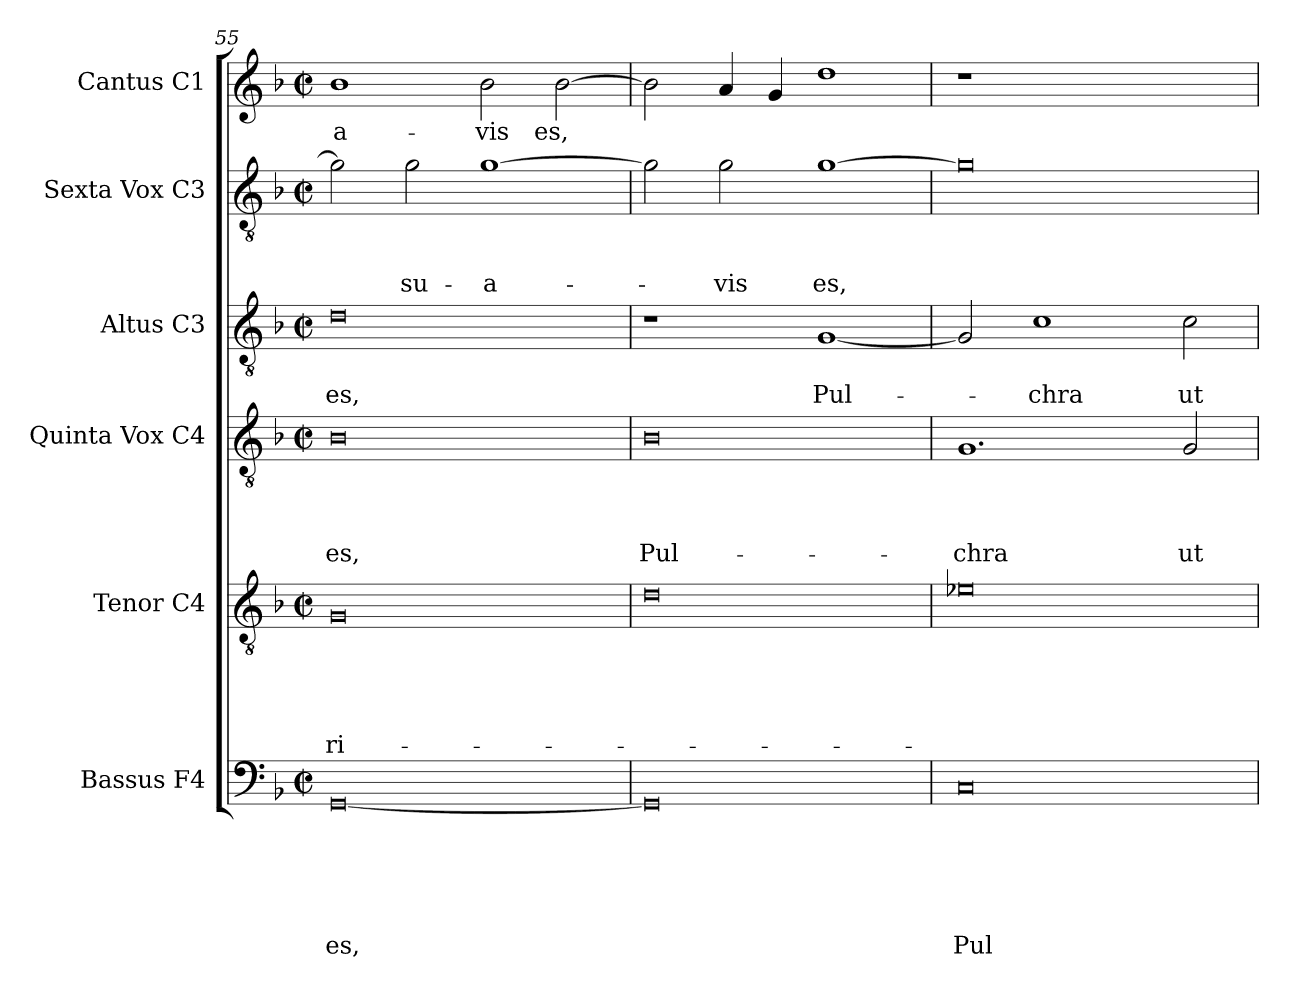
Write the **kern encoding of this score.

**kern	**text	**text	**text	**text	**text	**text	**kern	**text	**text	**text	**text	**text	**kern	**text	**text	**text	**text	**kern	**text	**text	**kern	**text	**text	**text	**kern	**text
*part6	*part6	*part6	*part6	*part6	*part6	*part6	*part5	*part5	*part5	*part5	*part5	*part5	*part4	*part4	*part4	*part4	*part4	*part3	*part3	*part3	*part2	*part2	*part2	*part2	*part1	*part1
*staff6	*staff6	*staff6	*staff6	*staff6	*staff6	*staff6	*staff5	*staff5	*staff5	*staff5	*staff5	*staff5	*staff4	*staff4	*staff4	*staff4	*staff4	*staff3	*staff3	*staff3	*staff2	*staff2	*staff2	*staff2	*staff1	*staff1
*I"Bassus F4	*	*	*	*	*	*	*I"Tenor C4	*	*	*	*	*	*I"Quinta Vox C4	*	*	*	*	*I"Altus C3	*	*	*I"Sexta Vox C3	*	*	*	*I"Cantus C1	*
*I'B	*	*	*	*	*	*	*I'T	*	*	*	*	*	*	*	*	*	*	*I'A	*	*	*	*	*	*	*I'C	*
*clefF4	*	*	*	*	*	*	*clefGv2	*	*	*	*	*	*clefGv2	*	*	*	*	*clefGv2	*	*	*clefGv2	*	*	*	*clefG2	*
*k[b-]	*	*	*	*	*	*	*k[b-]	*	*	*	*	*	*k[b-]	*	*	*	*	*k[b-]	*	*	*k[b-]	*	*	*	*k[b-]	*
*F:	*	*	*	*	*	*	*F:	*	*	*	*	*	*F:	*	*	*	*	*F:	*	*	*F:	*	*	*	*F:	*
*M2/2	*	*	*	*	*	*	*M2/2	*	*	*	*	*	*M2/2	*	*	*	*	*M2/2	*	*	*M2/2	*	*	*	*M2/2	*
*met(c|)	*	*	*	*	*	*	*met(c|)	*	*	*	*	*	*met(c|)	*	*	*	*	*met(c|)	*	*	*met(c|)	*	*	*	*met(c|)	*
=55	=55	=55	=55	=55	=55	=55	=55	=55	=55	=55	=55	=55	=55	=55	=55	=55	=55	=55	=55	=55	=55	=55	=55	=55	=55	=55
!	!	!	!	!	!	!LO:LY:b	!	!	!	!	!	!LO:LY:b	!	!	!	!	!LO:LY:b	!	!	!LO:LY:b	!	!	!	!	!	!LO:LY:b
[0GG	.	.	.	.	.	es,	0G	.	.	.	.	-ri-	0B-	.	.	.	es,	0d	.	es,	2g\]	.	.	.	1b-	-a-
!	!	!	!	!	!	!	!	!	!	!	!	!	!	!	!	!	!	!	!	!	!	!	!	!LO:LY:b	!	!
.	.	.	.	.	.	.	.	.	.	.	.	.	.	.	.	.	.	.	.	.	2g\	.	.	su-	.	.
!	!	!	!	!	!	!	!	!	!	!	!	!	!	!	!	!	!	!	!	!	!	!	!	!LO:LY:b	!	!LO:LY:b
.	.	.	.	.	.	.	.	.	.	.	.	.	.	.	.	.	.	.	.	.	[1g	.	.	-a-	2b-\	-vis
!	!	!	!	!	!	!	!	!	!	!	!	!	!	!	!	!	!	!	!	!	!	!	!	!	!	!LO:LY:b
.	.	.	.	.	.	.	.	.	.	.	.	.	.	.	.	.	.	.	.	.	.	.	.	.	[2b-\	es,
!!LO:LB:g=z
=56	=56	=56	=56	=56	=56	=56	=56	=56	=56	=56	=56	=56	=56	=56	=56	=56	=56	=56	=56	=56	=56	=56	=56	=56	=56	=56
!	!	!	!	!	!	!	!	!	!	!	!	!	!	!	!	!	!LO:LY:b	!	!	!	!	!	!	!	!	!
0GG]	.	.	.	.	.	.	0d	.	.	.	.	.	0B-	.	.	.	Pul-	1r	.	.	2g\]	.	.	.	2b-\]	.
!	!	!	!	!	!	!	!	!	!	!	!	!	!	!	!	!	!	!	!	!	!	!	!	!LO:LY:b	!	!
.	.	.	.	.	.	.	.	.	.	.	.	.	.	.	.	.	.	.	.	.	2g\	.	.	-vis	4a/	.
.	.	.	.	.	.	.	.	.	.	.	.	.	.	.	.	.	.	.	.	.	.	.	.	.	4g/	.
!	!	!	!	!	!	!	!	!	!	!	!	!	!	!	!	!	!	!	!	!LO:LY:b	!	!	!	!LO:LY:b	!	!
.	.	.	.	.	.	.	.	.	.	.	.	.	.	.	.	.	.	[1G	.	Pul-	[1g	.	.	es,	1dd	.
=57	=57	=57	=57	=57	=57	=57	=57	=57	=57	=57	=57	=57	=57	=57	=57	=57	=57	=57	=57	=57	=57	=57	=57	=57	=57	=57
!	!	!	!	!	!	!LO:LY:b	!	!	!	!	!	!	!	!	!	!	!LO:LY:b	!	!	!	!	!	!	!	!	!
0C	.	.	.	.	.	Pul-	0e-X	.	.	.	.	.	1.G	.	.	.	-chra	2G/]	.	.	0g]	.	.	.	1r	.
!	!	!	!	!	!	!	!	!	!	!	!	!	!	!	!	!	!	!	!	!LO:LY:b	!	!	!	!	!	!
.	.	.	.	.	.	.	.	.	.	.	.	.	.	.	.	.	.	1c	.	-chra	.	.	.	.	.	.
.	.	.	.	.	.	.	.	.	.	.	.	.	.	.	.	.	.	.	.	.	.	.	.	.	1ryy	.
!	!	!	!	!	!	!	!	!	!	!	!	!	!	!	!	!	!LO:LY:b	!	!	!LO:LY:b	!	!	!	!	!	!
.	.	.	.	.	.	.	.	.	.	.	.	.	2G/	.	.	.	ut	2c\	.	ut	.	.	.	.	.	.
=	=	=	=	=	=	=	=	=	=	=	=	=	=	=	=	=	=	=	=	=	=	=	=	=	=	=
*-	*-	*-	*-	*-	*-	*-	*-	*-	*-	*-	*-	*-	*-	*-	*-	*-	*-	*-	*-	*-	*-	*-	*-	*-	*-	*-
